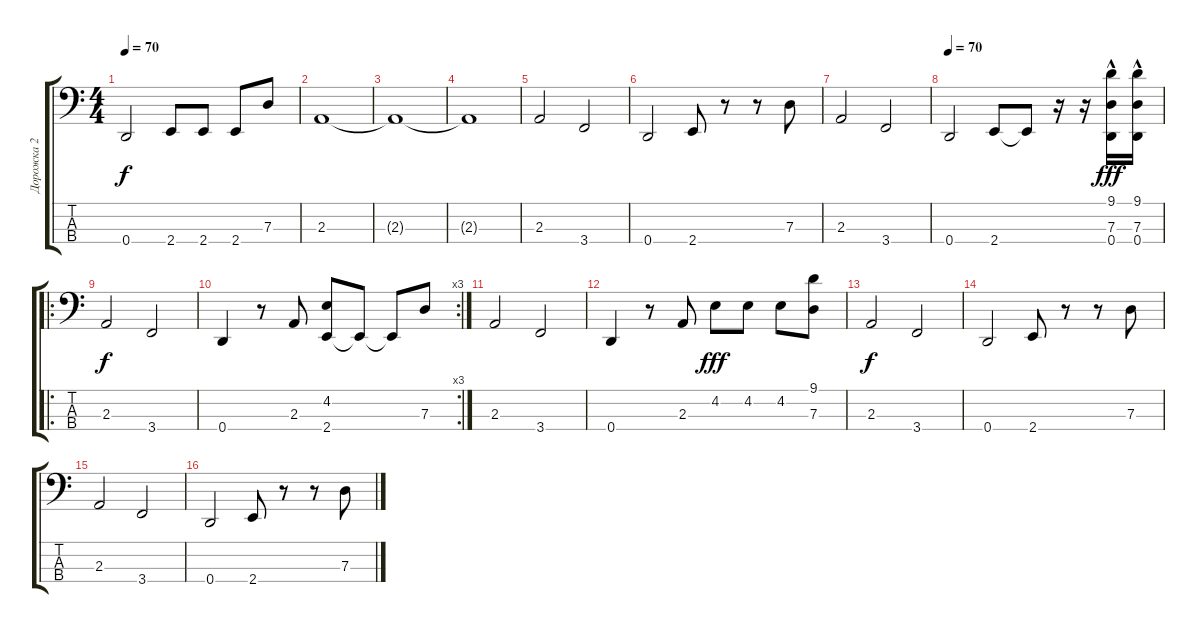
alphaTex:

\track ("Дорожка 2" "Дорожка 2") {instrument electricbasspick}
\staff {score tabs}
\tuning (F2 C2 G1 D1) {hide}
\ts (4 4)
\tempo 70
\clef f4
\ks c
0.4.2{dy f} 2.4.8 2.4.8 2.4.8 7.3.8 |
2.3.1 |
2.3{t}.1 |
2.3{t}.1 |
2.3.2 3.4.2 |
0.4.2 2.4.8 r.8 r.8 7.3.8 |
2.3.2 3.4.2 |
\tempo 70
0.4.2 2.4.8 2.4{t}.8 r.16 r.16 (9.1 7.3 0.4{hac}).16{dy fff} (9.1 7.3 0.4{hac}).16 |
\ro
2.3.2{dy f} 3.4.2 |
\rc 3
0.4.4 r.8 2.3.8 (4.2 2.4).8 2.4{t}.8 2.4{t}.8 7.3.8 |
2.3.2 3.4.2 |
0.4.4 r.8 2.3.8 4.2.8{dy fff} 4.2.8 4.2.8 (9.1 7.3).8 |
2.3.2{dy f} 3.4.2 |
0.4.2 2.4.8 r.8 r.8 7.3.8 |
2.3.2 3.4.2 |
0.4.2 2.4.8 r.8 r.8 7.3.8
